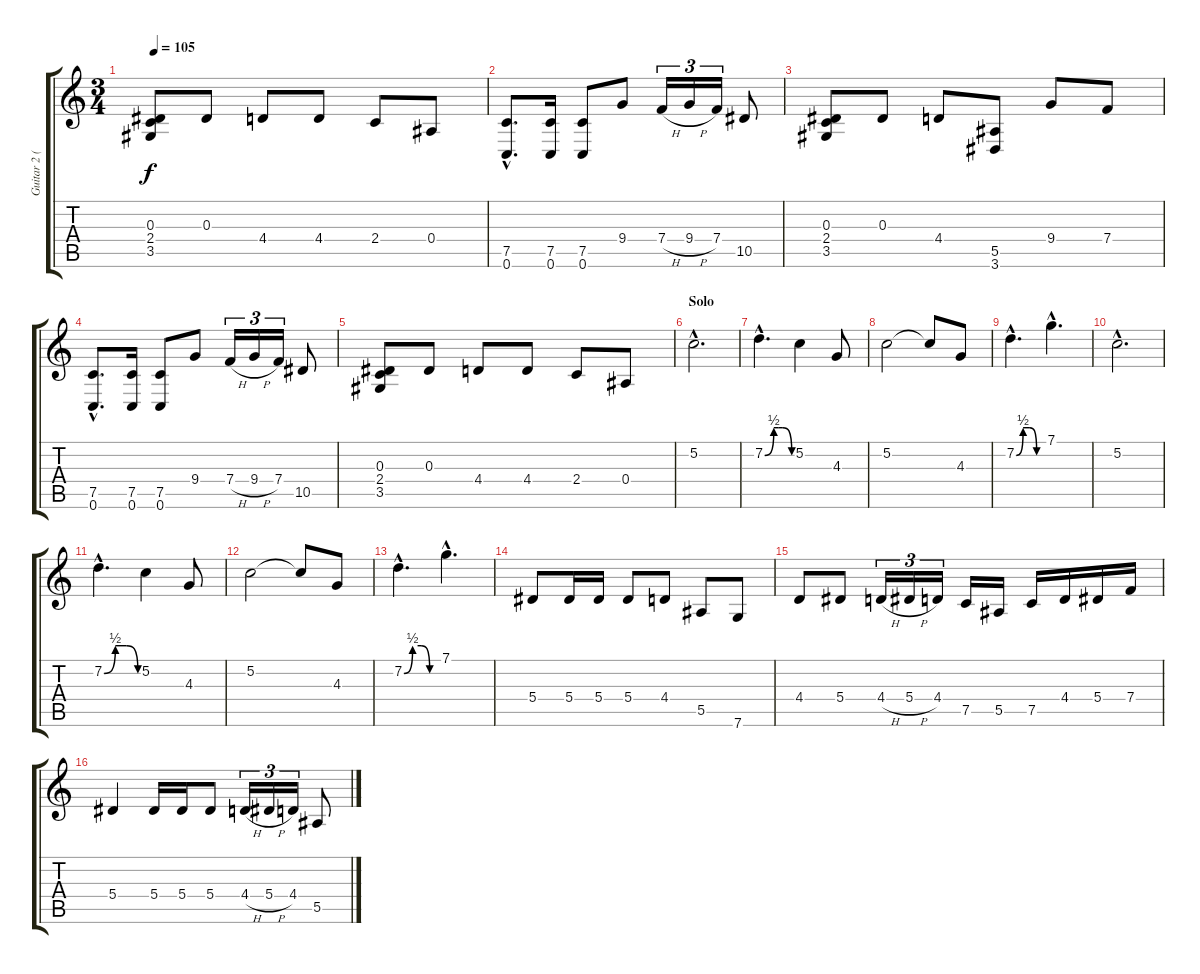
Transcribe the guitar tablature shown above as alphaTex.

\track ("Guitar 2 (Lead)" "Guitar 2 (") {instrument overdrivenguitar}
\staff {score tabs}
\tuning (C4 G3 Eb3 Bb2 F2 C2) {hide}
\ts (3 4)
\tempo 105
\clef g2
\ks c
(0.3 2.4 3.5).8{dy f} 0.3.8 4.4.8 4.4.8 2.4.8 0.4.8 |
(7.5{hac} 0.6{hac}).8{d} (7.5 0.6).16 (7.5 0.6).8 9.4.8 7.4{h}.16{tu (3 2)} 9.4{h}.16{tu (3 2)} 7.4.16{tu (3 2)} 10.5.8 |
(0.3 2.4 3.5).8 0.3.8 4.4.8 (5.5 3.6).8 9.4.8 7.4.8 |
(7.5{hac} 0.6{hac}).8{d} (7.5 0.6).16 (7.5 0.6).8 9.4.8 7.4{h}.16{tu (3 2)} 9.4{h}.16{tu (3 2)} 7.4.16{tu (3 2)} 10.5.8 |
(0.3 2.4 3.5).8 0.3.8 4.4.8 4.4.8 2.4.8 0.4.8 |
\section ("" "Solo")
5.2{hac}.2{d} |
7.2{be (custom 0 0 20 2 30 2 40 2 60 0) hac}.4{d} 5.2.4 4.3.8 |
5.2.2 5.2{t}.8 4.3.8 |
7.2{be (custom 0 0 15 2 30 2 45 0 60 0) hac}.4{d} 7.1{hac}.4{d} |
5.2{hac}.2{d} |
7.2{be (custom 0 0 20 2 30 2 40 2 60 0) hac}.4{d} 5.2.4 4.3.8 |
5.2.2 5.2{t}.8 4.3.8 |
7.2{be (custom 0 0 15 2 30 2 45 0 60 0) hac}.4{d} 7.1{hac}.4{d} |
5.4.8 5.4.16 5.4.16 5.4.8 4.4.8 5.5.8 7.6.8 |
4.4.8 5.4.8 4.4{h}.16{tu (3 2)} 5.4{h}.16{tu (3 2)} 4.4.16{tu (3 2)} 7.5.16 5.5.16 7.5.16 4.4.16 5.4.16 7.4.16 |
5.4.4 5.4.16 5.4.16 5.4.8 4.4{h}.16{tu (3 2)} 5.4{h}.16{tu (3 2)} 4.4.16{tu (3 2)} 5.5.8
